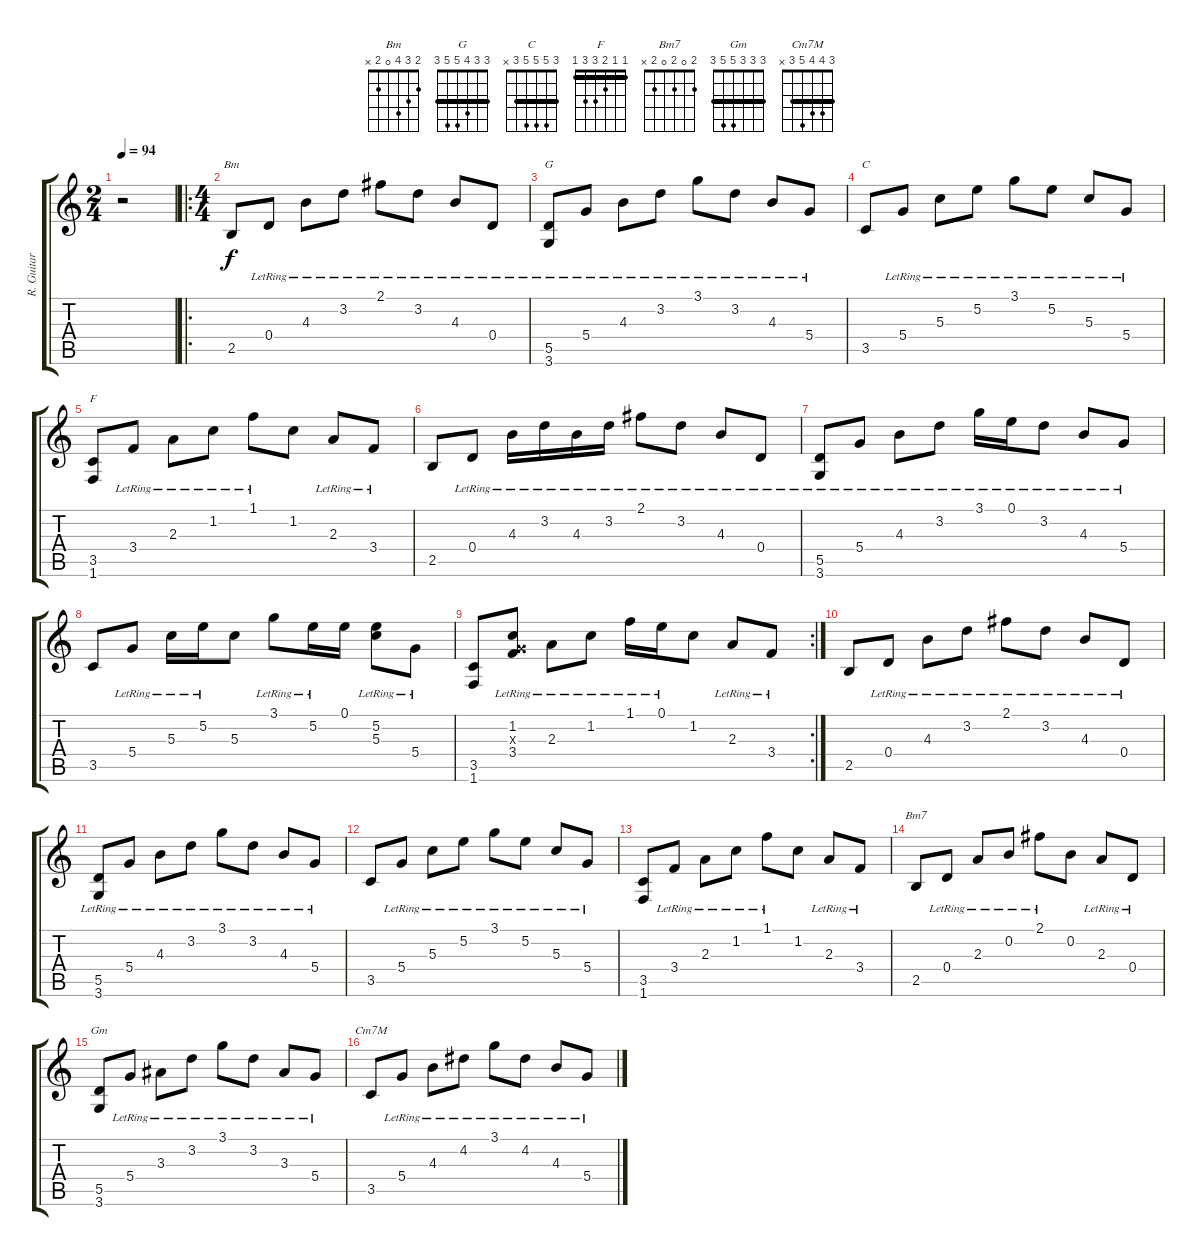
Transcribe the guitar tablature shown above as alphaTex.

\track ("R. Guitar" "R. Guitar") {instrument electricguitarjazz}
\staff {score tabs}
\tuning (E4 B3 G3 D3 A2 E2) {hide}
\chord ("Bm" 2 3 4 0 2 x)
\chord ("G" 3 3 4 5 5 3) {barre 3}
\chord ("C" 3 5 5 5 3 x) {barre 3}
\chord ("F" 1 1 2 3 3 1) {barre 1}
\chord ("Bm7" 2 0 2 0 2 x)
\chord ("Gm" 3 3 3 5 5 3) {barre 3}
\chord ("Cm7M" 3 4 4 5 3 x) {barre 3}
\ts (2 4)
\tempo 94
\clef g2
\ks c
r.2{dy f instrument electricguitarjazz} |
\ro
\ts (4 4)
2.5.8{ch "Bm"} 0.4{lr}.8 4.3{lr}.8 3.2{lr}.8 2.1{lr}.8 3.2{lr}.8 4.3{lr}.8 0.4{lr}.8 |
(5.5{lr} 3.6).8{ch "G"} 5.4{lr}.8 4.3{lr}.8 3.2{lr}.8 3.1{lr}.8 3.2{lr}.8 4.3{lr}.8 5.4{lr}.8 |
3.5.8{ch "C"} 5.4{lr}.8 5.3{lr}.8 5.2{lr}.8 3.1{lr}.8 5.2{lr}.8 5.3{lr}.8 5.4{lr}.8 |
(3.5 1.6).8{ch "F"} 3.4{lr}.8 2.3{lr}.8 1.2{lr}.8 1.1{lr}.8 1.2.8 2.3{lr}.8 3.4{lr}.8 |
2.5.8 0.4{lr}.8 4.3{lr}.16 3.2{lr}.16 4.3{lr}.16 3.2{lr}.16 2.1{lr}.8 3.2{lr}.8 4.3{lr}.8 0.4{lr}.8 |
(5.5{lr} 3.6).8 5.4{lr}.8 4.3{lr}.8 3.2{lr}.8 3.1{lr}.16 0.1{lr}.16 3.2{lr}.8 4.3{lr}.8 5.4{lr}.8 |
3.5.8 5.4{lr}.8 5.3{lr}.16 5.2{lr}.16 5.3.8 3.1{lr}.8 5.2{lr}.16 0.1.16 (5.2 5.3{lr}).8 5.4{lr}.8 |
\rc 2
(3.5 1.6).8 (1.2{lr} 0.3{x} 3.4{lr}).8 2.3{lr}.8 1.2{lr}.8 1.1{lr}.16 0.1{lr}.16 1.2.8 2.3{lr}.8 3.4{lr}.8 |
2.5.8 0.4{lr}.8 4.3{lr}.8 3.2{lr}.8 2.1{lr}.8 3.2{lr}.8 4.3{lr}.8 0.4{lr}.8 |
(5.5{lr} 3.6).8 5.4{lr}.8 4.3{lr}.8 3.2{lr}.8 3.1{lr}.8 3.2{lr}.8 4.3{lr}.8 5.4{lr}.8 |
3.5.8 5.4{lr}.8 5.3{lr}.8 5.2{lr}.8 3.1{lr}.8 5.2{lr}.8 5.3{lr}.8 5.4{lr}.8 |
(3.5 1.6).8 3.4{lr}.8 2.3{lr}.8 1.2{lr}.8 1.1{lr}.8 1.2.8 2.3{lr}.8 3.4{lr}.8 |
2.5.8{ch "Bm7"} 0.4{lr}.8 2.3{lr}.8 0.2{lr}.8 2.1{lr}.8 0.2.8 2.3{lr}.8 0.4{lr}.8 |
(5.5 3.6).8{ch "Gm"} 5.4{lr}.8 3.3{lr}.8 3.2{lr}.8 3.1{lr}.8 3.2{lr}.8 3.3{lr}.8 5.4{lr}.8 |
3.5.8{ch "Cm7M"} 5.4{lr}.8 4.3{lr}.8 4.2{lr}.8 3.1{lr}.8 4.2{lr}.8 4.3{lr}.8 5.4{lr}.8
